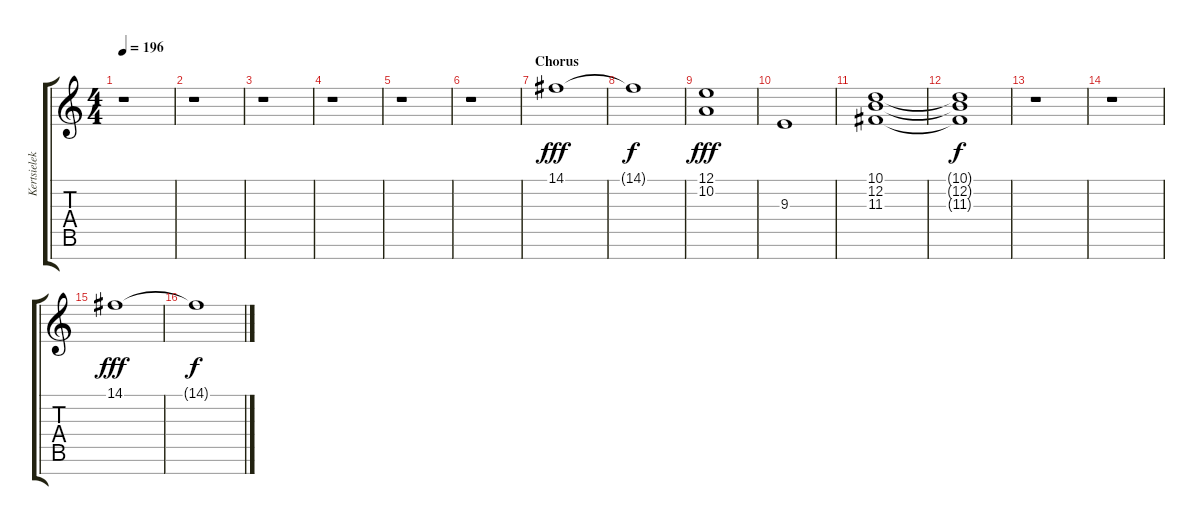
\track ("Kertsielektro" "Kertsielek") {instrument stringensemble2}
\staff {score tabs}
\tuning (E4 B3 G3 D3 A2 E2 B1) {hide}
\ts (4 4)
\tempo 196
\clef g2
\ks c
r.1{dy f} |
r.1 |
r.1 |
r.1 |
r.1 |
r.1 |
\section ("" "Chorus")
14.1.1{dy fff} |
14.1{t}.1{dy f} |
(12.1 10.2).1{dy fff} |
9.3.1 |
(10.1 12.2 11.3).1 |
(10.1{t} 12.2{t} 11.3{t}).1{dy f} |
r.1 |
r.1 |
14.1.1{dy fff} |
14.1{t}.1{dy f}
